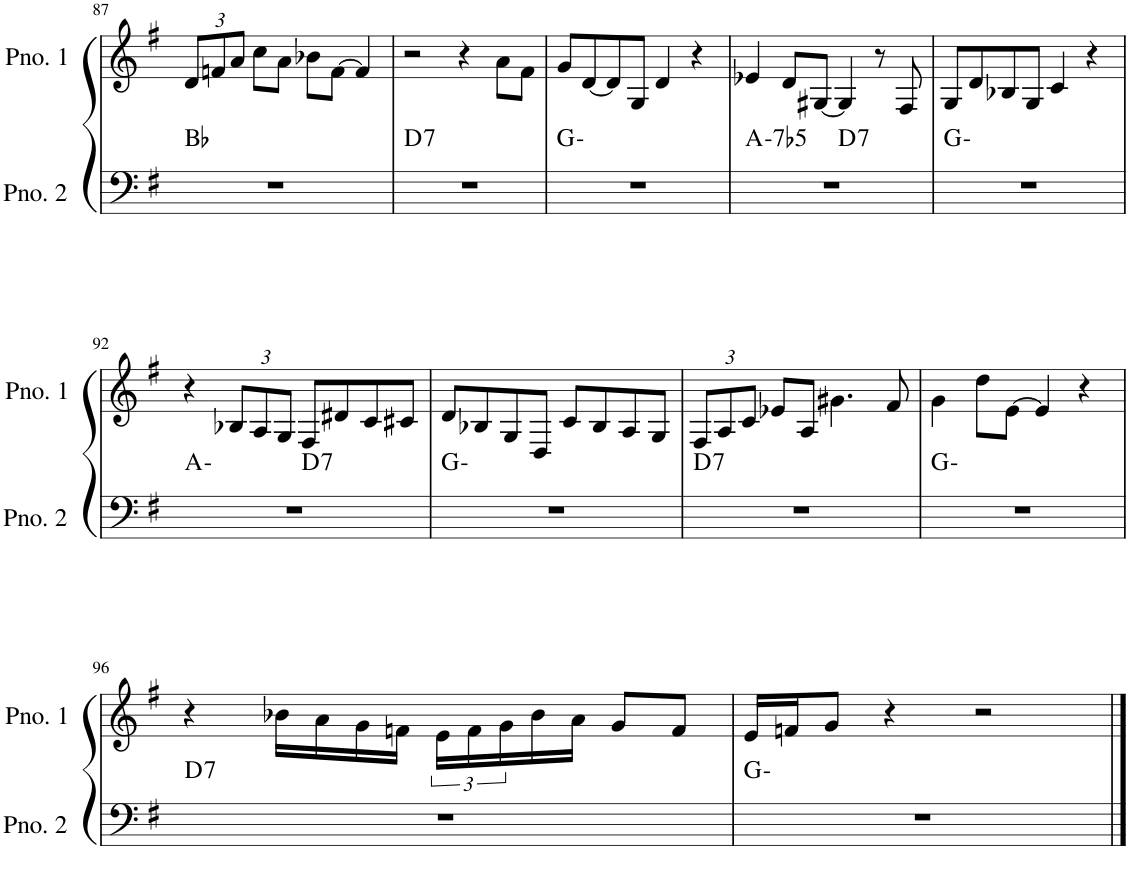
**kern	**harte	**kern
*part2	*part2	*part1
*staff2	*	*staff1
*I"ピアノ 2	*	*I"ピアノ 1
!!LO:PB:g=z
*clefF4	*	*clefG2
*k[f#]	*	*k[f#]
*M4/4	*	*M4/4
*	*	*Xbrackettup
=87	=87	=87
1r	Bb:maj	12d/L
.	.	12fn/
.	.	12a/J
.	.	8cc\L
.	.	8a\J
.	.	8b-X\L
.	.	[8f\J
.	.	4f/]
=88	=88	=88
!	!LO:H:kt=7	!
1r	D:7	2r
.	.	4r
.	.	8a\L
.	.	8f#\J
=89	=89	=89
1r	G:min	8g/L
.	.	[8d/
.	.	8d/]
.	.	8G/J
.	.	4d/
.	.	4r
=90	=90	=90
!	!LO:H:kt=-7b5	!
*^	*	*
1r	2ryy	A:hdim7	4e-X/
.	.	.	8d/L
.	.	.	[8G#X/J
!	!	!LO:H:kt=7	!
.	2ryy	D:7	4G#/]
.	.	.	8r
.	.	.	8F#/
*v	*v	*	*
=91	=91	=91
1r	G:min	8G/L
.	.	8d/
.	.	8B-X/
.	.	8G/J
.	.	4c/
.	.	4r
!!LO:LB:g=z
=92	=92	=92
*^	*	*
1r	2ryy	A:min	4r
.	.	.	12B-X/L
.	.	.	12A/
.	.	.	12G/J
!	!	!LO:H:kt=7	!
.	2ryy	D:7	8F#/L
.	.	.	8d#X/
.	.	.	8c/
.	.	.	8c#X/J
*v	*v	*	*
=93	=93	=93
1r	G:min	8d/L
.	.	8B-X/
.	.	8G/
.	.	8D/J
.	.	8c/L
.	.	8B-/
.	.	8A/
.	.	8G/J
=94	=94	=94
!	!LO:H:kt=7	!
1r	D:7	12F#/L
.	.	12A/
.	.	12c/J
.	.	8e-X/L
.	.	8A/J
.	.	4.g#X\
.	.	8f#/
=95	=95	=95
1r	G:min	4g\
.	.	8dd\L
.	.	[8e\J
.	.	4e/]
.	.	4r
!!LO:LB:g=z
=96	=96	=96
!	!LO:H:kt=7	!
1r	D:7	4r
.	.	16b-X\LL
.	.	16a\
.	.	16g\
.	.	16fn\JJ
*	*	*brackettup
.	.	24e\LL
.	.	24f\
.	.	24g\
.	.	16b-\
.	.	16a\JJ
.	.	8g/L
.	.	8f/J
=97	=97	=97
1r	G:min	16e/LL
.	.	16fn/J
.	.	8g/J
.	.	4r
.	.	2r
==	==	==
*-	*-	*-
